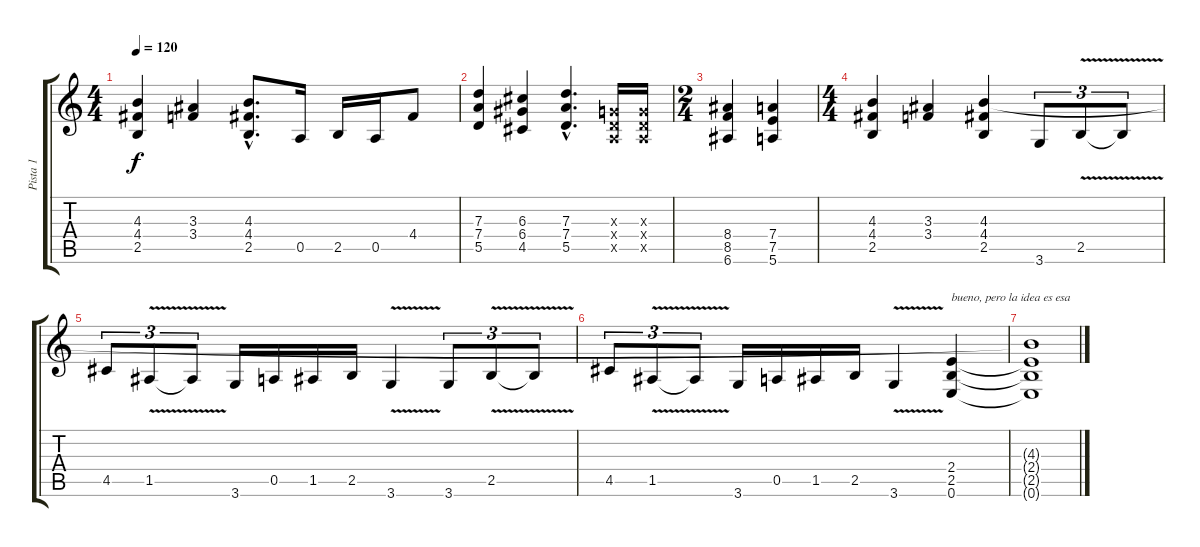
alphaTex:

\track ("Pista 1" "Pista 1") {instrument distortionguitar}
\staff {score tabs}
\tuning (E4 B3 G3 D3 A2 E2) {hide}
\ts (4 4)
\tempo 120
\clef g2
\ks c
(4.3 4.4 2.5).4{dy f} (3.3 3.4).4 (4.3{hac} 4.4{hac} 2.5{hac}).8{d} 0.5.16 2.5.16 0.5.16 4.4.8 |
(7.3 7.4 5.5).4 (6.3 6.4 4.5).4 (7.3{hac} 7.4{hac} 5.5{hac}).4{d} (0.3{x} 0.4{x} 0.5{x}).16 (0.3{x} 0.4{x} 0.5{x}).16 |
\ts (2 4)
(8.4 8.5 6.6).4 (7.4 7.5 5.6).4 |
\ts (4 4)
(4.3 4.4 2.5).4 (3.3 3.4).4 (4.3 4.4 2.5).4 3.6.8{tu (3 2)} 2.5{v}.8{tu (3 2)} 2.5{t}.8{tu (3 2)} |
4.5.8{tu (3 2)} 1.5{v}.8{tu (3 2)} 1.5{t}.8{tu (3 2)} 3.6.16 0.5.16 1.5.16 2.5.16 3.6{v}.4 3.6.8{tu (3 2)} 2.5{v}.8{tu (3 2)} 2.5{t}.8{tu (3 2)} |
4.5.8{tu (3 2)} 1.5{v}.8{tu (3 2)} 1.5{t}.8{tu (3 2)} 3.6.16 0.5.16 1.5.16 2.5.16 3.6{v}.4 (2.4 2.5 0.6).4{txt "bueno, pero la idea es esa "} |
(4.3{t} 2.4{t} 2.5{t} 0.6{t}).1
